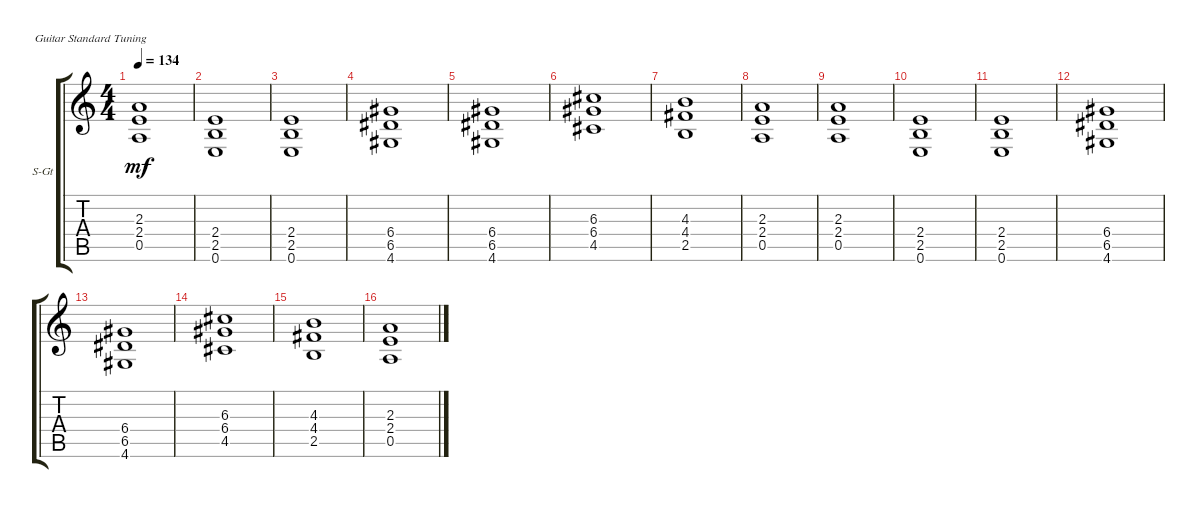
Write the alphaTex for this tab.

\defaultSystemsLayout 4
\bracketExtendMode groupsimilarinstruments
\firstSystemTrackNameOrientation horizontal
\otherSystemsTrackNameOrientation horizontal
\track ("Steel Guitar" "S-Gt") {mute instrument acousticguitarsteel}
\staff {score tabs}
\tuning (E4 B3 G3 D3 A2 E2)
\ts (4 4)
\tempo 134
\clef g2
\ks c
(0.5 2.4 2.3).1{dy mf} |
(0.6 2.5 2.4).1 |
(0.6 2.5 2.4).1 |
(6.4 6.5 4.6).1 |
(4.6 6.5 6.4).1 |
(4.5 6.4 6.3).1 |
(4.3 4.4 2.5).1 |
(0.5 2.4 2.3).1 |
(0.5 2.4 2.3).1 |
(0.6 2.5 2.4).1 |
(0.6 2.5 2.4).1 |
(6.4 6.5 4.6).1 |
(4.6 6.5 6.4).1 |
(4.5 6.4 6.3).1 |
(4.3 4.4 2.5).1 |
(0.5 2.4 2.3).1
